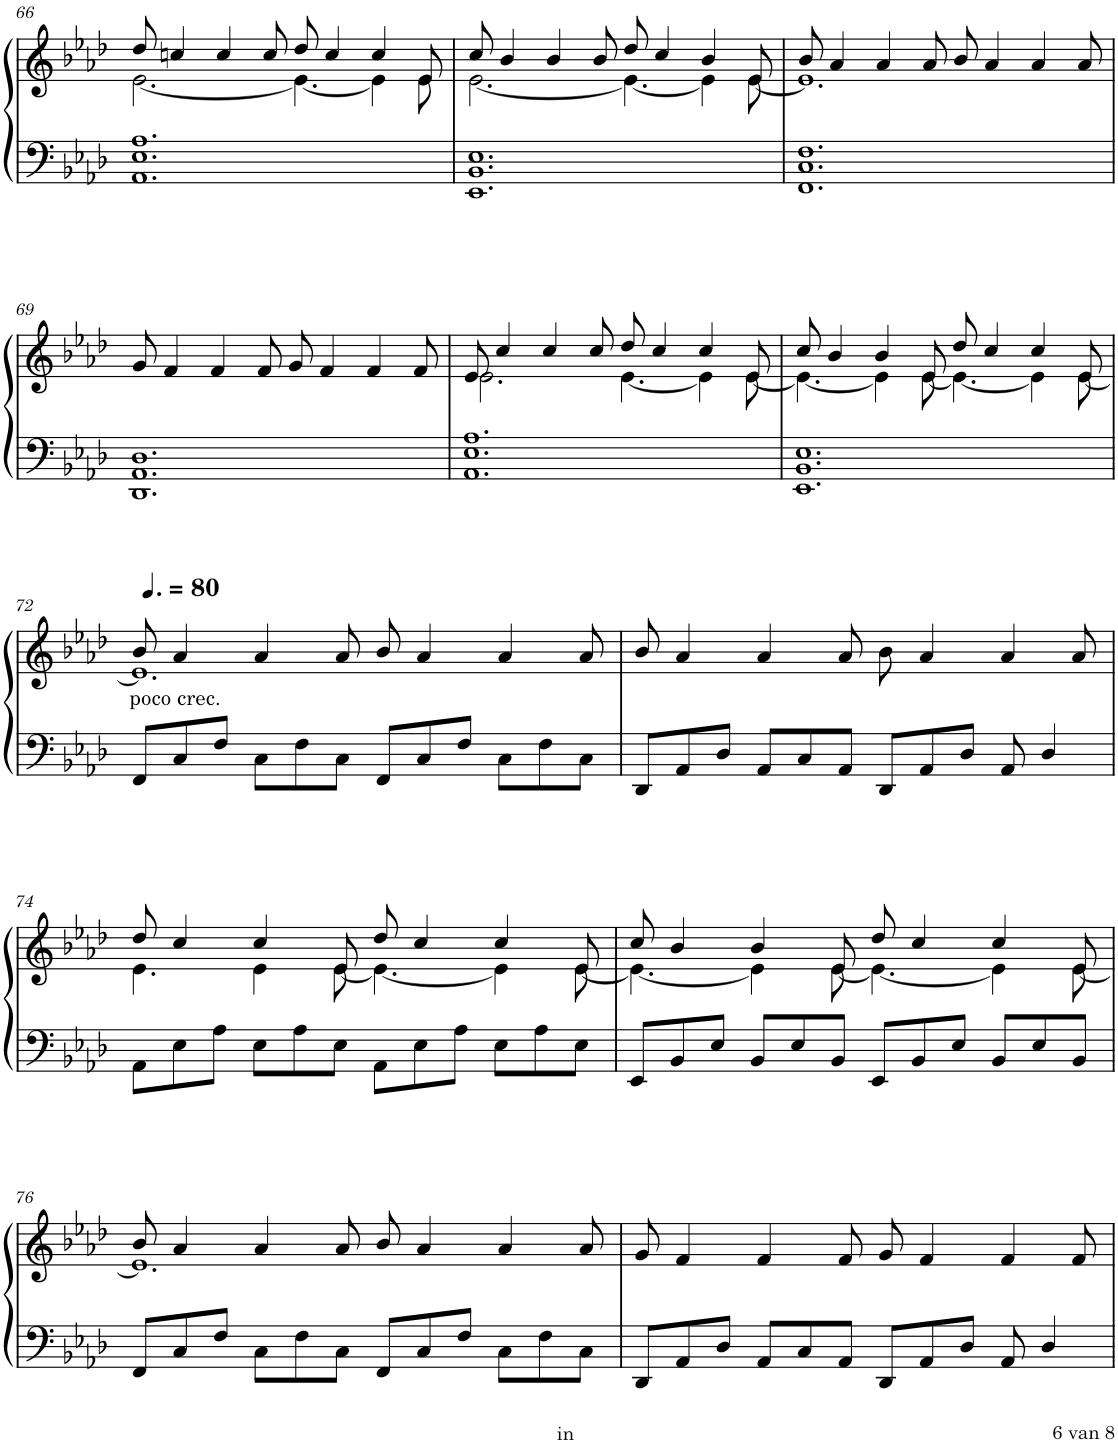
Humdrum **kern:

**kern	**kern
*part1	*part1
*staff2	*staff1
*I"Piano	*
*I'Pno.	*
!!LO:PB:g=z
*clefF4	*clefG2
*k[b-e-a-d-]	*k[b-e-a-d-]
*M12/8	*M12/8
=66	=66
*	*^
1.AA- 1.E- 1.A-	8dd-/	[2.e-\
.	4ccn/	.
.	4cc/	.
.	8cc/	.
.	8dd-/	4.e-\_
.	4cc/	.
.	4cc/	4e-\]
.	8e-/	8e-\
=67	=67	=67
1.EE- 1.BB- 1.E-	8cc/	[2.e-\
.	4b-/	.
.	4b-/	.
.	8b-/	.
.	8dd-/	4.e-\_
.	4cc/	.
.	4b-/	4e-\]
.	8e-/	[8e-\
=68	=68	=68
1.FF 1.C 1.F	8b-/	1.e-]
.	4a-/	.
.	4a-/	.
.	8a-/	.
.	8b-/	.
.	4a-/	.
.	4a-/	.
.	8a-/	.
*	*v	*v
!!LO:LB:g=z
=69	=69
1.DD- 1.AA- 1.D-	8g/
.	4f/
.	4f/
.	8f/
.	8g/
.	4f/
.	4f/
.	8f/
=70	=70
*	*^
1.AA- 1.E- 1.A-	8e-/	2.e-\
.	4cc/	.
.	4cc/	.
.	8cc/	.
.	8dd-/	[4.e-\
.	4cc/	.
.	4cc/	4e-\]
.	8e-/	[8e-\
=71	=71	=71
1.EE- 1.BB- 1.E-	8cc/	4.e-\_
.	4b-/	.
.	4b-/	4e-\]
.	8e-/	[8e-\
.	8dd-/	4.e-\_
.	4cc/	.
.	4cc/	4e-\]
.	8e-/	[8e-\
!!LO:LB:g=z	!!
=72	=72	=72
*	*MM120	*
!	!LO:TX:b:t=poco crec.	!
8FF/L	8b-/	1.e-]
8C/	4a-/	.
8F/J	.	.
8C\L	4a-/	.
8F\	.	.
8C\J	8a-/	.
8FF/L	8b-/	.
8C/	4a-/	.
8F/J	.	.
8C\L	4a-/	.
8F\	.	.
8C\J	8a-/	.
*	*v	*v
=73	=73
8DD-/L	8b-/
8AA-/	4a-/
8D-/J	.
8AA-/L	4a-/
8C/	.
8AA-/J	8a-/
8DD-/L	8b-\
8AA-/	4a-/
8D-/J	.
8AA-/	4a-/
4D-/	.
.	8a-/
!!LO:LB:g=z
=74	=74
*	*^
8AA-\L	8dd-/	4.e-\
8E-\	4cc/	.
8A-\J	.	.
8E-\L	4cc/	4e-\
8A-\	.	.
8E-\J	8e-/	[8e-\
8AA-\L	8dd-/	4.e-\_
8E-\	4cc/	.
8A-\J	.	.
8E-\L	4cc/	4e-\]
8A-\	.	.
8E-\J	8e-/	[8e-\
=75	=75	=75
8EE-/L	8cc/	4.e-\_
8BB-/	4b-/	.
8E-/J	.	.
8BB-/L	4b-/	4e-\]
8E-/	.	.
8BB-/J	8e-/	[8e-\
8EE-/L	8dd-/	4.e-\_
8BB-/	4cc/	.
8E-/J	.	.
8BB-/L	4cc/	4e-\]
8E-/	.	.
8BB-/J	8e-/	[8e-\
!!LO:LB:g=z	!!
=76	=76	=76
8FF/L	8b-/	1.e-]
8C/	4a-/	.
8F/J	.	.
8C\L	4a-/	.
8F\	.	.
8C\J	8a-/	.
8FF/L	8b-/	.
8C/	4a-/	.
8F/J	.	.
8C\L	4a-/	.
8F\	.	.
8C\J	8a-/	.
*	*v	*v
=77	=77
8DD-/L	8g/
8AA-/	4f/
8D-/J	.
8AA-/L	4f/
8C/	.
8AA-/J	8f/
8DD-/L	8g/
8AA-/	4f/
8D-/J	.
8AA-/	4f/
4D-/	.
.	8f/
=	=
*-	*-
